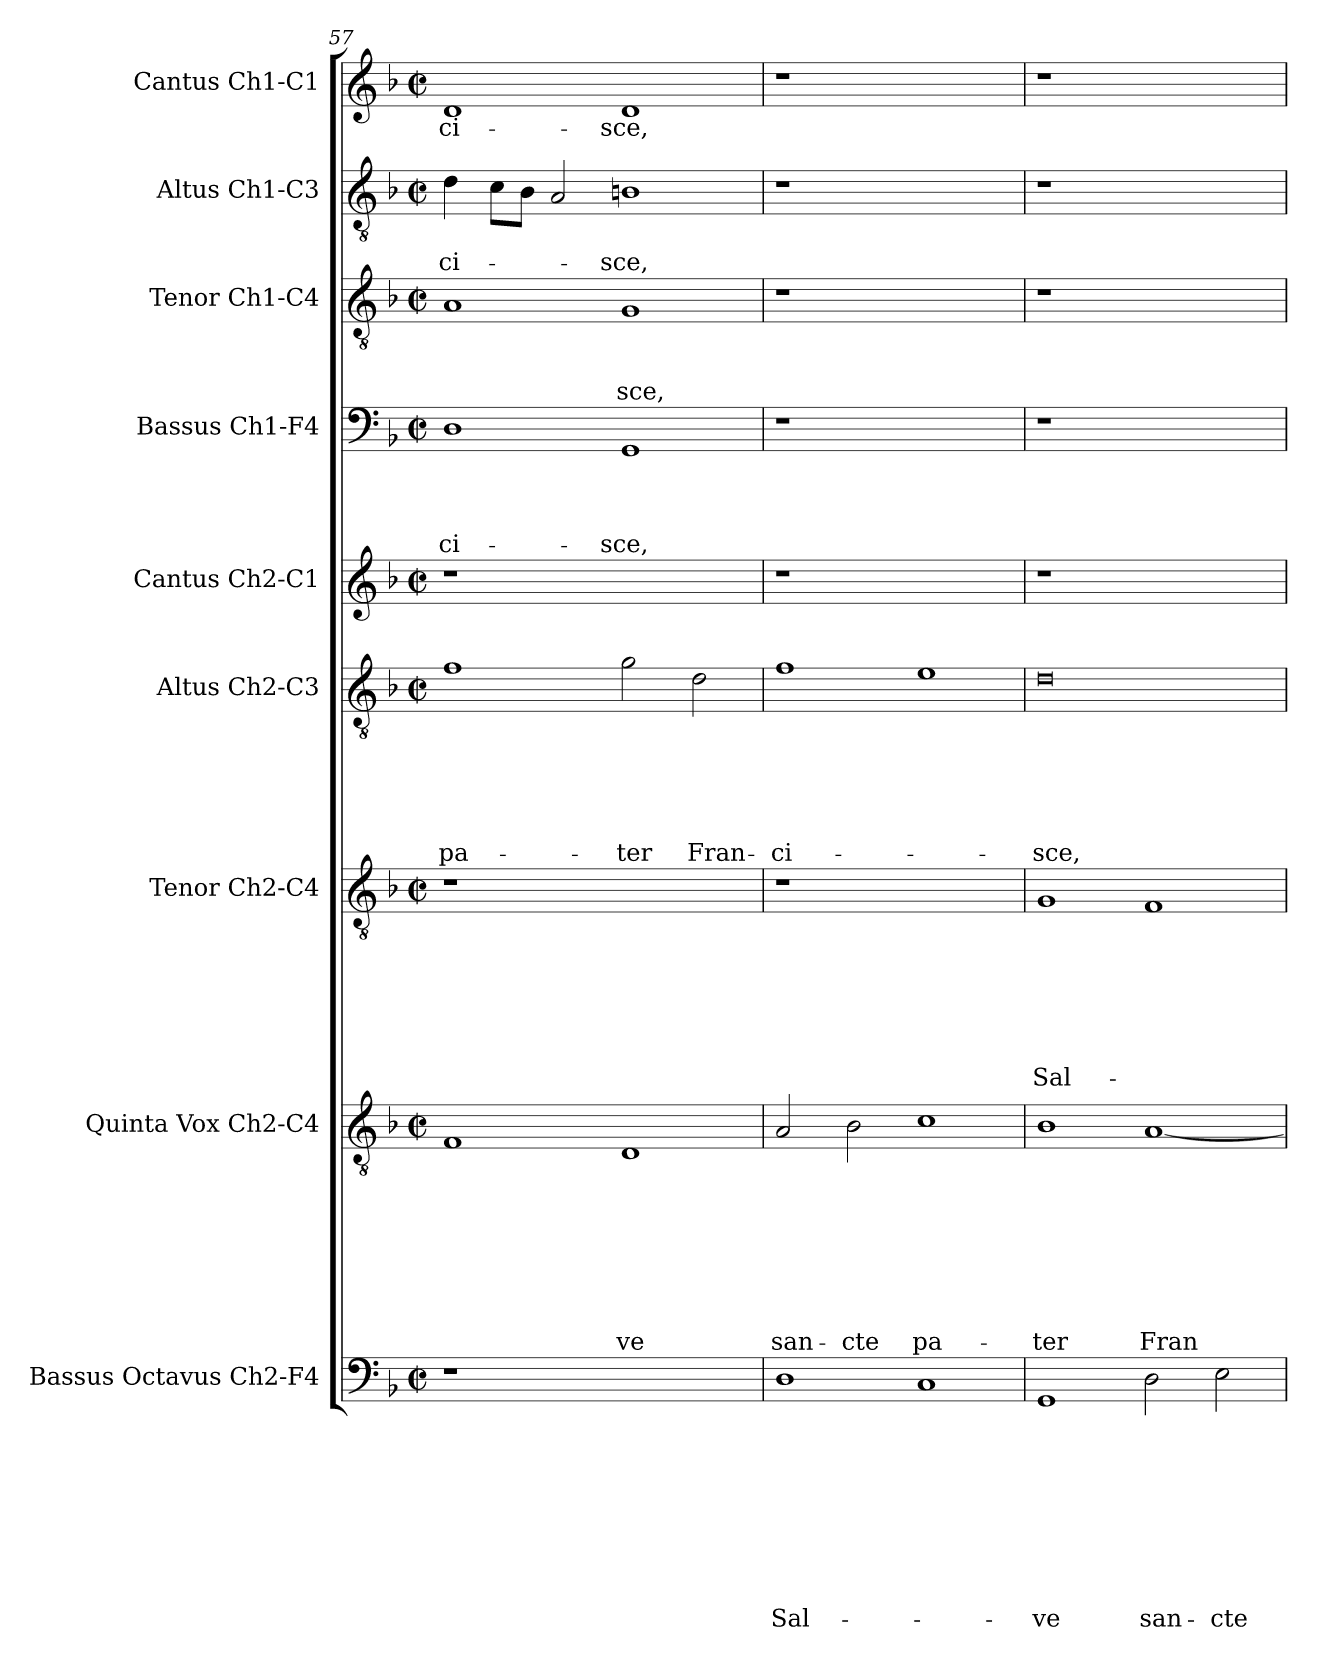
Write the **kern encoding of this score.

**kern	**text	**text	**text	**text	**text	**text	**text	**text	**text	**kern	**text	**text	**text	**text	**text	**text	**text	**text	**kern	**text	**text	**text	**text	**text	**text	**text	**kern	**text	**text	**text	**text	**text	**text	**kern	**kern	**text	**text	**text	**text	**kern	**text	**text	**text	**kern	**text	**text	**kern	**text
*part9	*part9	*part9	*part9	*part9	*part9	*part9	*part9	*part9	*part9	*part8	*part8	*part8	*part8	*part8	*part8	*part8	*part8	*part8	*part7	*part7	*part7	*part7	*part7	*part7	*part7	*part7	*part6	*part6	*part6	*part6	*part6	*part6	*part6	*part5	*part4	*part4	*part4	*part4	*part4	*part3	*part3	*part3	*part3	*part2	*part2	*part2	*part1	*part1
*staff9	*staff9	*staff9	*staff9	*staff9	*staff9	*staff9	*staff9	*staff9	*staff9	*staff8	*staff8	*staff8	*staff8	*staff8	*staff8	*staff8	*staff8	*staff8	*staff7	*staff7	*staff7	*staff7	*staff7	*staff7	*staff7	*staff7	*staff6	*staff6	*staff6	*staff6	*staff6	*staff6	*staff6	*staff5	*staff4	*staff4	*staff4	*staff4	*staff4	*staff3	*staff3	*staff3	*staff3	*staff2	*staff2	*staff2	*staff1	*staff1
*I"Bassus Octavus Ch2-F4	*	*	*	*	*	*	*	*	*	*I"Quinta Vox Ch2-C4	*	*	*	*	*	*	*	*	*I"Tenor Ch2-C4	*	*	*	*	*	*	*	*I"Altus Ch2-C3	*	*	*	*	*	*	*I"Cantus Ch2-C1	*I"Bassus Ch1-F4	*	*	*	*	*I"Tenor Ch1-C4	*	*	*	*I"Altus Ch1-C3	*	*	*I"Cantus Ch1-C1	*
*	*	*	*	*	*	*	*	*	*	*	*	*	*	*	*	*	*	*	*I'T2	*	*	*	*	*	*	*	*I'A2	*	*	*	*	*	*	*I'C2	*I'B	*	*	*	*	*I'T	*	*	*	*I'A	*	*	*I'C	*
*clefF4	*	*	*	*	*	*	*	*	*	*clefGv2	*	*	*	*	*	*	*	*	*clefGv2	*	*	*	*	*	*	*	*clefGv2	*	*	*	*	*	*	*clefG2	*clefF4	*	*	*	*	*clefGv2	*	*	*	*clefGv2	*	*	*clefG2	*
*k[b-]	*	*	*	*	*	*	*	*	*	*k[b-]	*	*	*	*	*	*	*	*	*k[b-]	*	*	*	*	*	*	*	*k[b-]	*	*	*	*	*	*	*k[b-]	*k[b-]	*	*	*	*	*k[b-]	*	*	*	*k[b-]	*	*	*k[b-]	*
*F:	*	*	*	*	*	*	*	*	*	*F:	*	*	*	*	*	*	*	*	*F:	*	*	*	*	*	*	*	*F:	*	*	*	*	*	*	*F:	*F:	*	*	*	*	*F:	*	*	*	*F:	*	*	*F:	*
*M2/2	*	*	*	*	*	*	*	*	*	*M2/2	*	*	*	*	*	*	*	*	*M2/2	*	*	*	*	*	*	*	*M2/2	*	*	*	*	*	*	*M2/2	*M2/2	*	*	*	*	*M2/2	*	*	*	*M2/2	*	*	*M2/2	*
*met(c|)	*	*	*	*	*	*	*	*	*	*met(c|)	*	*	*	*	*	*	*	*	*met(c|)	*	*	*	*	*	*	*	*met(c|)	*	*	*	*	*	*	*met(c|)	*met(c|)	*	*	*	*	*met(c|)	*	*	*	*met(c|)	*	*	*met(c|)	*
=57	=57	=57	=57	=57	=57	=57	=57	=57	=57	=57	=57	=57	=57	=57	=57	=57	=57	=57	=57	=57	=57	=57	=57	=57	=57	=57	=57	=57	=57	=57	=57	=57	=57	=57	=57	=57	=57	=57	=57	=57	=57	=57	=57	=57	=57	=57	=57	=57
!	!	!	!	!	!	!	!	!	!	!	!	!	!	!	!	!	!	!	!	!	!	!	!	!	!	!	!	!	!	!	!	!	!LO:LY:b	!	!	!	!	!	!LO:LY:b	!	!	!	!	!	!	!LO:LY:b	!	!LO:LY:b
1r	.	.	.	.	.	.	.	.	.	1F	.	.	.	.	.	.	.	.	1r	.	.	.	.	.	.	.	1f	.	.	.	.	.	pa-	1r	1D	.	.	.	-ci-	1A	.	.	.	4d\	.	-ci-	1d	-ci-
.	.	.	.	.	.	.	.	.	.	.	.	.	.	.	.	.	.	.	.	.	.	.	.	.	.	.	.	.	.	.	.	.	.	.	.	.	.	.	.	.	.	.	.	8c\L	.	.	.	.
.	.	.	.	.	.	.	.	.	.	.	.	.	.	.	.	.	.	.	.	.	.	.	.	.	.	.	.	.	.	.	.	.	.	.	.	.	.	.	.	.	.	.	.	8B-\J	.	.	.	.
.	.	.	.	.	.	.	.	.	.	.	.	.	.	.	.	.	.	.	.	.	.	.	.	.	.	.	.	.	.	.	.	.	.	.	.	.	.	.	.	.	.	.	.	2A/	.	.	.	.
!	!	!	!	!	!	!	!	!	!	!	!	!	!	!	!	!	!	!LO:LY:b	!	!	!	!	!	!	!	!	!	!	!	!	!	!	!LO:LY:b	!	!	!	!	!	!LO:LY:b	!	!	!	!LO:LY:b	!	!	!LO:LY:b	!	!LO:LY:b
1ryy	.	.	.	.	.	.	.	.	.	1D	.	.	.	.	.	.	.	-ve	1ryy	.	.	.	.	.	.	.	2g\	.	.	.	.	.	-ter	1ryy	1GG	.	.	.	-sce,	1G	.	.	-sce,	1Bn	.	-sce,	1d	-sce,
!	!	!	!	!	!	!	!	!	!	!	!	!	!	!	!	!	!	!	!	!	!	!	!	!	!	!	!	!	!	!	!	!	!LO:LY:b	!	!	!	!	!	!	!	!	!	!	!	!	!	!	!
.	.	.	.	.	.	.	.	.	.	.	.	.	.	.	.	.	.	.	.	.	.	.	.	.	.	.	2d\	.	.	.	.	.	Fran-	.	.	.	.	.	.	.	.	.	.	.	.	.	.	.
=58	=58	=58	=58	=58	=58	=58	=58	=58	=58	=58	=58	=58	=58	=58	=58	=58	=58	=58	=58	=58	=58	=58	=58	=58	=58	=58	=58	=58	=58	=58	=58	=58	=58	=58	=58	=58	=58	=58	=58	=58	=58	=58	=58	=58	=58	=58	=58	=58
!	!	!	!	!	!	!	!	!	!LO:LY:b	!	!	!	!	!	!	!	!	!LO:LY:b	!	!	!	!	!	!	!	!	!	!	!	!	!	!	!LO:LY:b	!	!	!	!	!	!	!	!	!	!	!	!	!	!	!
1D	.	.	.	.	.	.	.	.	Sal-	2A/	.	.	.	.	.	.	.	san-	1r	.	.	.	.	.	.	.	1f	.	.	.	.	.	-ci-	1r	1r	.	.	.	.	1r	.	.	.	1r	.	.	1r	.
!	!	!	!	!	!	!	!	!	!	!	!	!	!	!	!	!	!	!LO:LY:b	!	!	!	!	!	!	!	!	!	!	!	!	!	!	!	!	!	!	!	!	!	!	!	!	!	!	!	!	!	!
.	.	.	.	.	.	.	.	.	.	2B-\	.	.	.	.	.	.	.	-cte	.	.	.	.	.	.	.	.	.	.	.	.	.	.	.	.	.	.	.	.	.	.	.	.	.	.	.	.	.	.
!	!	!	!	!	!	!	!	!	!	!	!	!	!	!	!	!	!	!LO:LY:b	!	!	!	!	!	!	!	!	!	!	!	!	!	!	!	!	!	!	!	!	!	!	!	!	!	!	!	!	!	!
1C	.	.	.	.	.	.	.	.	.	1c	.	.	.	.	.	.	.	pa-	1ryy	.	.	.	.	.	.	.	1e	.	.	.	.	.	.	1ryy	1ryy	.	.	.	.	1ryy	.	.	.	1ryy	.	.	1ryy	.
=59	=59	=59	=59	=59	=59	=59	=59	=59	=59	=59	=59	=59	=59	=59	=59	=59	=59	=59	=59	=59	=59	=59	=59	=59	=59	=59	=59	=59	=59	=59	=59	=59	=59	=59	=59	=59	=59	=59	=59	=59	=59	=59	=59	=59	=59	=59	=59	=59
!	!	!	!	!	!	!	!	!	!LO:LY:b	!	!	!	!	!	!	!	!	!LO:LY:b	!	!	!	!	!	!	!	!LO:LY:b	!	!	!	!	!	!	!LO:LY:b	!	!	!	!	!	!	!	!	!	!	!	!	!	!	!
1GG	.	.	.	.	.	.	.	.	-ve	1B-	.	.	.	.	.	.	.	-ter	1G	.	.	.	.	.	.	Sal-	0d	.	.	.	.	.	-sce,	1r	1r	.	.	.	.	1r	.	.	.	1r	.	.	1r	.
!	!	!	!	!	!	!	!	!	!LO:LY:b	!	!	!	!	!	!	!	!	!LO:LY:b	!	!	!	!	!	!	!	!	!	!	!	!	!	!	!	!	!	!	!	!	!	!	!	!	!	!	!	!	!	!
2D\	.	.	.	.	.	.	.	.	san-	[1A	.	.	.	.	.	.	.	Fran-	1F	.	.	.	.	.	.	.	.	.	.	.	.	.	.	1ryy	1ryy	.	.	.	.	1ryy	.	.	.	1ryy	.	.	1ryy	.
!	!	!	!	!	!	!	!	!	!LO:LY:b	!	!	!	!	!	!	!	!	!	!	!	!	!	!	!	!	!	!	!	!	!	!	!	!	!	!	!	!	!	!	!	!	!	!	!	!	!	!	!
2E\	.	.	.	.	.	.	.	.	-cte	.	.	.	.	.	.	.	.	.	.	.	.	.	.	.	.	.	.	.	.	.	.	.	.	.	.	.	.	.	.	.	.	.	.	.	.	.	.	.
=	=	=	=	=	=	=	=	=	=	=	=	=	=	=	=	=	=	=	=	=	=	=	=	=	=	=	=	=	=	=	=	=	=	=	=	=	=	=	=	=	=	=	=	=	=	=	=	=
*-	*-	*-	*-	*-	*-	*-	*-	*-	*-	*-	*-	*-	*-	*-	*-	*-	*-	*-	*-	*-	*-	*-	*-	*-	*-	*-	*-	*-	*-	*-	*-	*-	*-	*-	*-	*-	*-	*-	*-	*-	*-	*-	*-	*-	*-	*-	*-	*-
